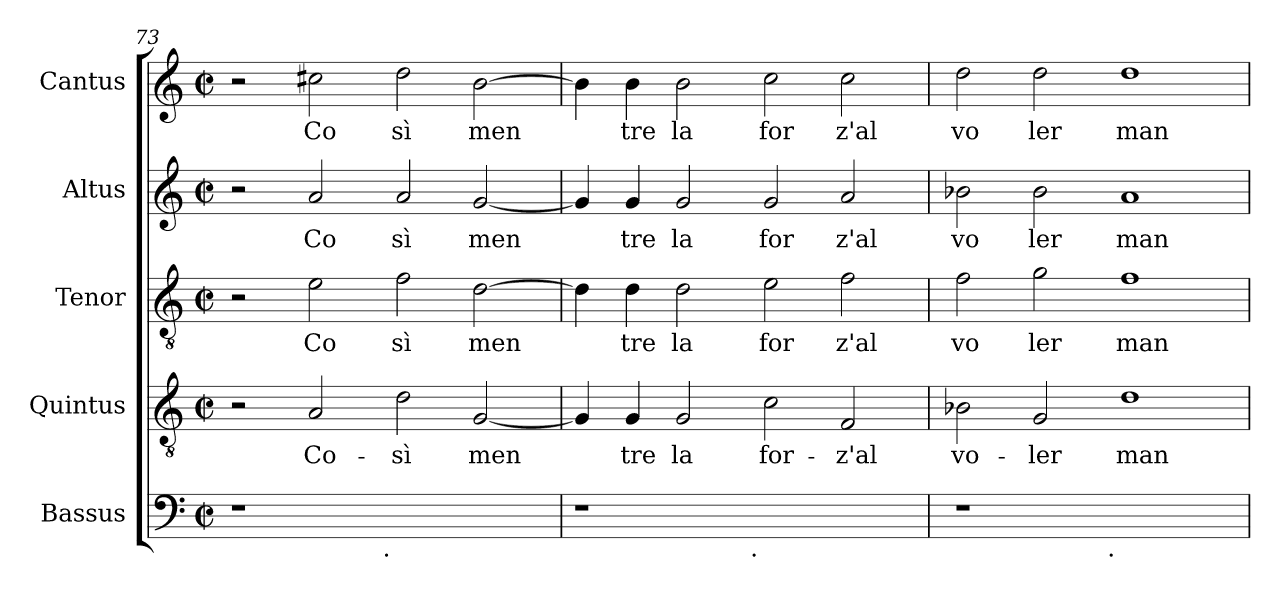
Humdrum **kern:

**kern	**kern	**text	**kern	**text	**kern	**text	**kern	**text
*part5	*part4	*part4	*part3	*part3	*part2	*part2	*part1	*part1
*staff5	*staff4	*staff4	*staff3	*staff3	*staff2	*staff2	*staff1	*staff1
*I"Bassus	*I"Quintus	*	*I"Tenor	*	*I"Altus	*	*I"Cantus	*
!!LO:LB:g=z
*clefF4	*clefGv2	*	*clefGv2	*	*clefG2	*	*clefG2	*
*k[]	*k[]	*	*k[]	*	*k[]	*	*k[]	*
*C:	*C:	*	*C:	*	*C:	*	*C:	*
*M2/2	*M2/2	*	*M2/2	*	*M2/2	*	*M2/2	*
*met(c|)	*met(c|)	*	*met(c|)	*	*met(c|)	*	*met(c|)	*
=73	=73	=73	=73	=73	=73	=73	=73	=73
*^	*	*	*	*	*	*	*	*
1r	2ryy	2r	.	2r	.	2r	.	2r	.
!	!	!	!LO:LY:b:cj	!	!LO:LY:b:cj	!	!LO:LY:b:cj	!	!LO:LY:b:cj
.	4...ryy	2A/	Co-	2e\	Co	2a/	Co	2cc#X\	Co
!	!LO:TX:b:t=.	!	!	!	!	!	!	!	!
.	1ryy	.	.	.	.	.	.	.	.
!	!	!	!LO:LY:b:cj	!	!LO:LY:b:cj	!	!LO:LY:b:cj	!	!LO:LY:b:cj
1ryy	.	2d\	-sì	2f\	sì	2a/	sì	2dd\	sì
!	!	!	!LO:LY:b:cj	!	!LO:LY:b:cj	!	!LO:LY:b:cj	!	!LO:LY:b:cj
.	.	[<2G/	men-	[>2d\	men	[<2g/	men	[>2b\	men
.	32ryy	.	.	.	.	.	.	.	.
=74	=74	=74	=74	=74	=74	=74	=74	=74	=74
!	!	!	!LO:LY:b:cj	!	!LO:LY:b:cj	!	!LO:LY:b:cj	!	!LO:LY:b:cj
1r	2ryy	4G/]	--	4d\]	.	4g/]	.	4b\]	.
!	!	!	!LO:LY:b:cj	!	!LO:LY:b:cj	!	!LO:LY:b:cj	!	!LO:LY:b:cj
.	.	4G/	-tre	4d\	tre	4g/	tre	4b\	tre
!	!	!	!LO:LY:b:cj	!	!LO:LY:b:cj	!	!LO:LY:b:cj	!	!LO:LY:b:cj
.	4...ryy	2G/	la	2d\	la	2g/	la	2b\	la
!	!LO:TX:b:t=.	!	!	!	!	!	!	!	!
.	1ryy	.	.	.	.	.	.	.	.
!	!	!	!LO:LY:b:cj	!	!LO:LY:b:cj	!	!LO:LY:b:cj	!	!LO:LY:b:cj
1ryy	.	2c\	for-	2e\	for	2g/	for	2cc\	for
!	!	!	!LO:LY:b:cj	!	!LO:LY:b:cj	!	!LO:LY:b:cj	!	!LO:LY:b:cj
.	.	2F/	-z'al	2f\	z'al	2a/	z'al	2cc\	z'al
.	32ryy	.	.	.	.	.	.	.	.
=75	=75	=75	=75	=75	=75	=75	=75	=75	=75
!	!	!	!LO:LY:b:cj	!	!LO:LY:b:cj	!	!LO:LY:b:cj	!	!LO:LY:b:cj
1r	2ryy	2B-\	vo-	2f\	vo	2b-X\	vo	2dd\	vo
!	!	!	!LO:LY:b:cj	!	!LO:LY:b:cj	!	!LO:LY:b:cj	!	!LO:LY:b:cj
.	4...ryy	2G/	-ler	2g\	ler	2b-\	ler	2dd\	ler
!	!LO:TX:b:t=.	!	!	!	!	!	!	!	!
.	1ryy	.	.	.	.	.	.	.	.
!	!	!	!LO:LY:b:cj	!	!LO:LY:b:cj	!	!LO:LY:b:cj	!	!LO:LY:b:cj
1ryy	.	1d	man-	1f	man	1a	man	1dd	man
.	32ryy	.	.	.	.	.	.	.	.
*v	*v	*	*	*	*	*	*	*	*
=	=	=	=	=	=	=	=	=
*-	*-	*-	*-	*-	*-	*-	*-	*-
